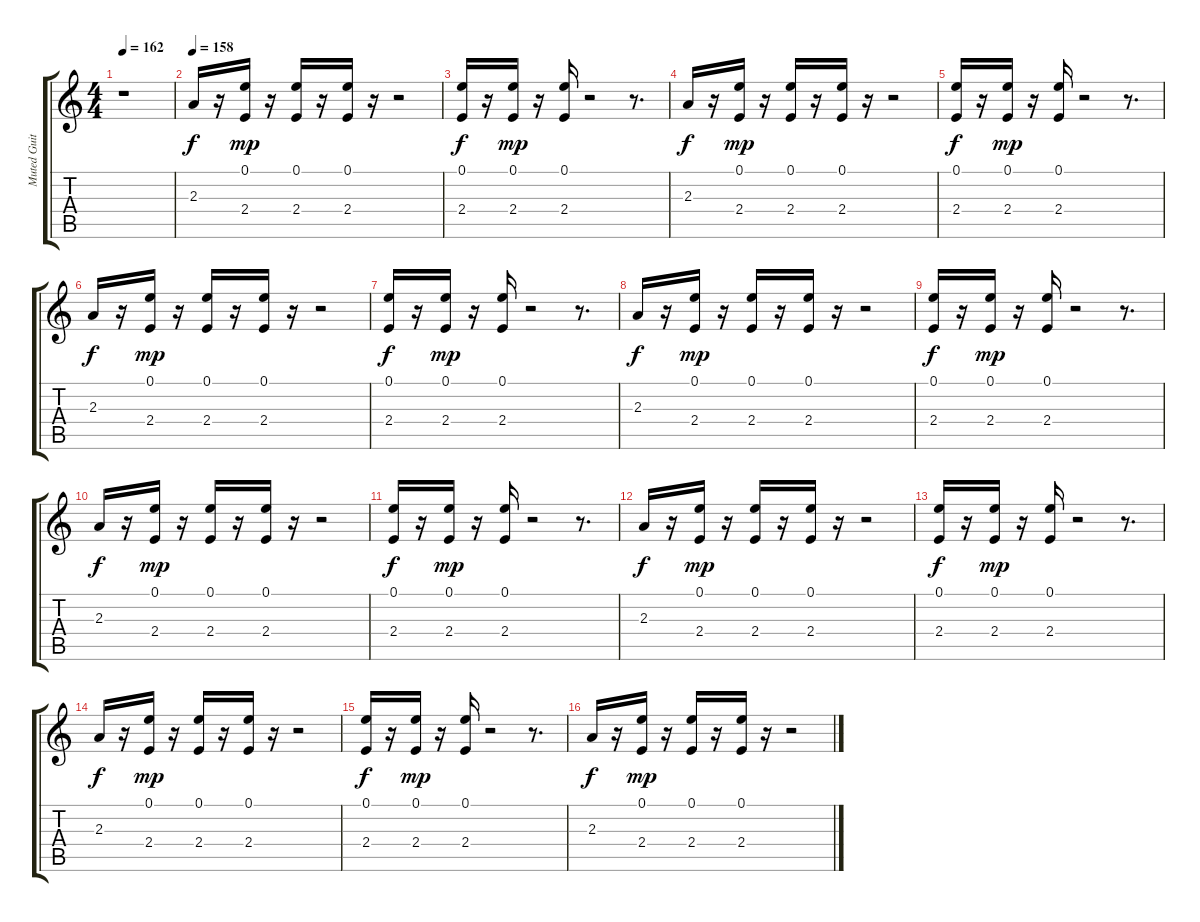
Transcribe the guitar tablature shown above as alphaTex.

\track ("Muted Guitar" "Muted Guit") {instrument electricguitarmuted}
\staff {score tabs}
\tuning (E4 B3 G3 D3 A2 E2) {hide}
\ts (4 4)
\tempo 162
\clef g2
\ks c
r.1{dy mp} |
\tempo 158
2.3.16{dy f} r.16 (0.1 2.4).16{dy mp} r.16 (0.1 2.4).16 r.16 (0.1 2.4).16 r.16 r.2 |
(0.1 2.4).16{dy f} r.16 (0.1 2.4).16{dy mp} r.16 (0.1 2.4).16 r.2 r.8{d} |
2.3.16{dy f} r.16 (0.1 2.4).16{dy mp} r.16 (0.1 2.4).16 r.16 (0.1 2.4).16 r.16 r.2 |
(0.1 2.4).16{dy f} r.16 (0.1 2.4).16{dy mp} r.16 (0.1 2.4).16 r.2 r.8{d} |
2.3.16{dy f} r.16 (0.1 2.4).16{dy mp} r.16 (0.1 2.4).16 r.16 (0.1 2.4).16 r.16 r.2 |
(0.1 2.4).16{dy f} r.16 (0.1 2.4).16{dy mp} r.16 (0.1 2.4).16 r.2 r.8{d} |
2.3.16{dy f} r.16 (0.1 2.4).16{dy mp} r.16 (0.1 2.4).16 r.16 (0.1 2.4).16 r.16 r.2 |
(0.1 2.4).16{dy f} r.16 (0.1 2.4).16{dy mp} r.16 (0.1 2.4).16 r.2 r.8{d} |
2.3.16{dy f} r.16 (0.1 2.4).16{dy mp} r.16 (0.1 2.4).16 r.16 (0.1 2.4).16 r.16 r.2 |
(0.1 2.4).16{dy f} r.16 (0.1 2.4).16{dy mp} r.16 (0.1 2.4).16 r.2 r.8{d} |
2.3.16{dy f} r.16 (0.1 2.4).16{dy mp} r.16 (0.1 2.4).16 r.16 (0.1 2.4).16 r.16 r.2 |
(0.1 2.4).16{dy f} r.16 (0.1 2.4).16{dy mp} r.16 (0.1 2.4).16 r.2 r.8{d} |
2.3.16{dy f} r.16 (0.1 2.4).16{dy mp} r.16 (0.1 2.4).16 r.16 (0.1 2.4).16 r.16 r.2 |
(0.1 2.4).16{dy f} r.16 (0.1 2.4).16{dy mp} r.16 (0.1 2.4).16 r.2 r.8{d} |
2.3.16{dy f} r.16 (0.1 2.4).16{dy mp} r.16 (0.1 2.4).16 r.16 (0.1 2.4).16 r.16 r.2
